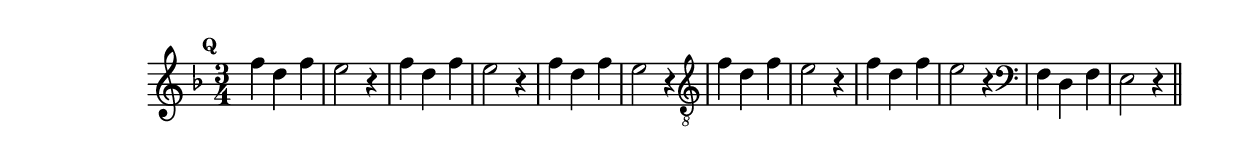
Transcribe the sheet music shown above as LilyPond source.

%% -*- coding: utf-8 -*-
\version "2.14.1"

%% \header { texidoc="Perguntas e Respostas"}

\relative c'' {

  \override Staff.TimeSignature #'style = #'()
  \time 3/4 
  \override Score.BarNumber #'transparent = ##t
  \override Score.RehearsalMark #'font-size = #-2
  \override Score.BarNumber #'transparent = ##t
  \set Score.markFormatter = #format-mark-numbers
  \key d \minor

  \mark 16

  %% CAVAQUINHO - BANJO
  \tag #'cv {
    f4 d f | e2 r4 
  }

  %% BANDOLIM
  \tag #'bd {
    f4 d f | e2 r4 
  }

  %% VIOLA
  \tag #'va {
    f4 d f | e2 r4 
  }

  %% VIOLÃO TENOR
  \tag #'vt {
    \clef "G_8"
    f,4 d f | e2 r4         
  }

  %% VIOLÃO
  \tag #'vi {
    \clef "G_8"
    f4 d f | e2 r4 
  }

  %% BAIXO - BAIXOLÃO
  \tag #'bx {
    \clef bass
    f,4 d f | e2 r4          
  }


  %% END DOCUMENT
  \bar "||"
}
